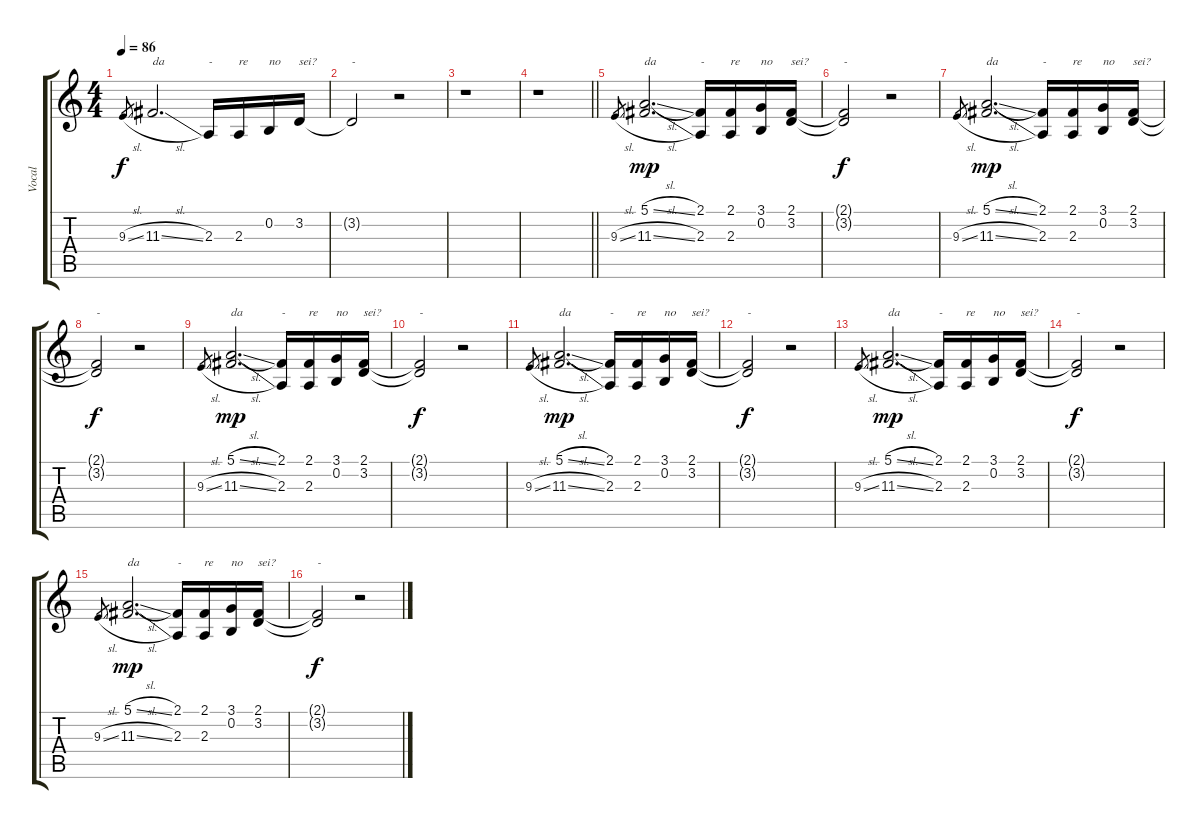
\track ("Vocal" "Vocal") {instrument clarinet}
\staff {score tabs}
\tuning (E4 B3 G3 D3 A2 E2) {hide}
\ts (4 4)
\tempo 86
\clef g2
\ks c
9.3{sl}.8{gr dy f} 11.3{sl}.2{d txt "da"} 2.3.16{txt "-"} 2.3.16{txt "re"} 0.2.16{txt "no"} 3.2.16{txt "sei?"} |
3.2{t}.2{txt "-"} r.2 |
r.1 |
\barLineRight lightlight
r.1 |
9.3{sl}.8{gr} (5.1{sl} 11.3{sl}).2{d txt "da" dy mp} (2.1 2.3).16{txt "-"} (2.1 2.3).16{txt "re"} (3.1 0.2).16{txt "no"} (2.1 3.2).16{txt "sei?"} |
(2.1{t} 3.2{t}).2{txt "-" dy f} r.2 |
9.3{sl}.8{gr} (5.1{sl} 11.3{sl}).2{d txt "da" dy mp} (2.1 2.3).16{txt "-"} (2.1 2.3).16{txt "re"} (3.1 0.2).16{txt "no"} (2.1 3.2).16{txt "sei?"} |
(2.1{t} 3.2{t}).2{txt "-" dy f} r.2 |
9.3{sl}.8{gr} (5.1{sl} 11.3{sl}).2{d txt "da" dy mp} (2.1 2.3).16{txt "-"} (2.1 2.3).16{txt "re"} (3.1 0.2).16{txt "no"} (2.1 3.2).16{txt "sei?"} |
(2.1{t} 3.2{t}).2{txt "-" dy f} r.2 |
9.3{sl}.8{gr} (5.1{sl} 11.3{sl}).2{d txt "da" dy mp} (2.1 2.3).16{txt "-"} (2.1 2.3).16{txt "re"} (3.1 0.2).16{txt "no"} (2.1 3.2).16{txt "sei?"} |
(2.1{t} 3.2{t}).2{txt "-" dy f} r.2 |
9.3{sl}.8{gr} (5.1{sl} 11.3{sl}).2{d txt "da" dy mp} (2.1 2.3).16{txt "-"} (2.1 2.3).16{txt "re"} (3.1 0.2).16{txt "no"} (2.1 3.2).16{txt "sei?"} |
(2.1{t} 3.2{t}).2{txt "-" dy f} r.2 |
9.3{sl}.8{gr} (5.1{sl} 11.3{sl}).2{d txt "da" dy mp} (2.1 2.3).16{txt "-"} (2.1 2.3).16{txt "re"} (3.1 0.2).16{txt "no"} (2.1 3.2).16{txt "sei?"} |
(2.1{t} 3.2{t}).2{txt "-" dy f} r.2
